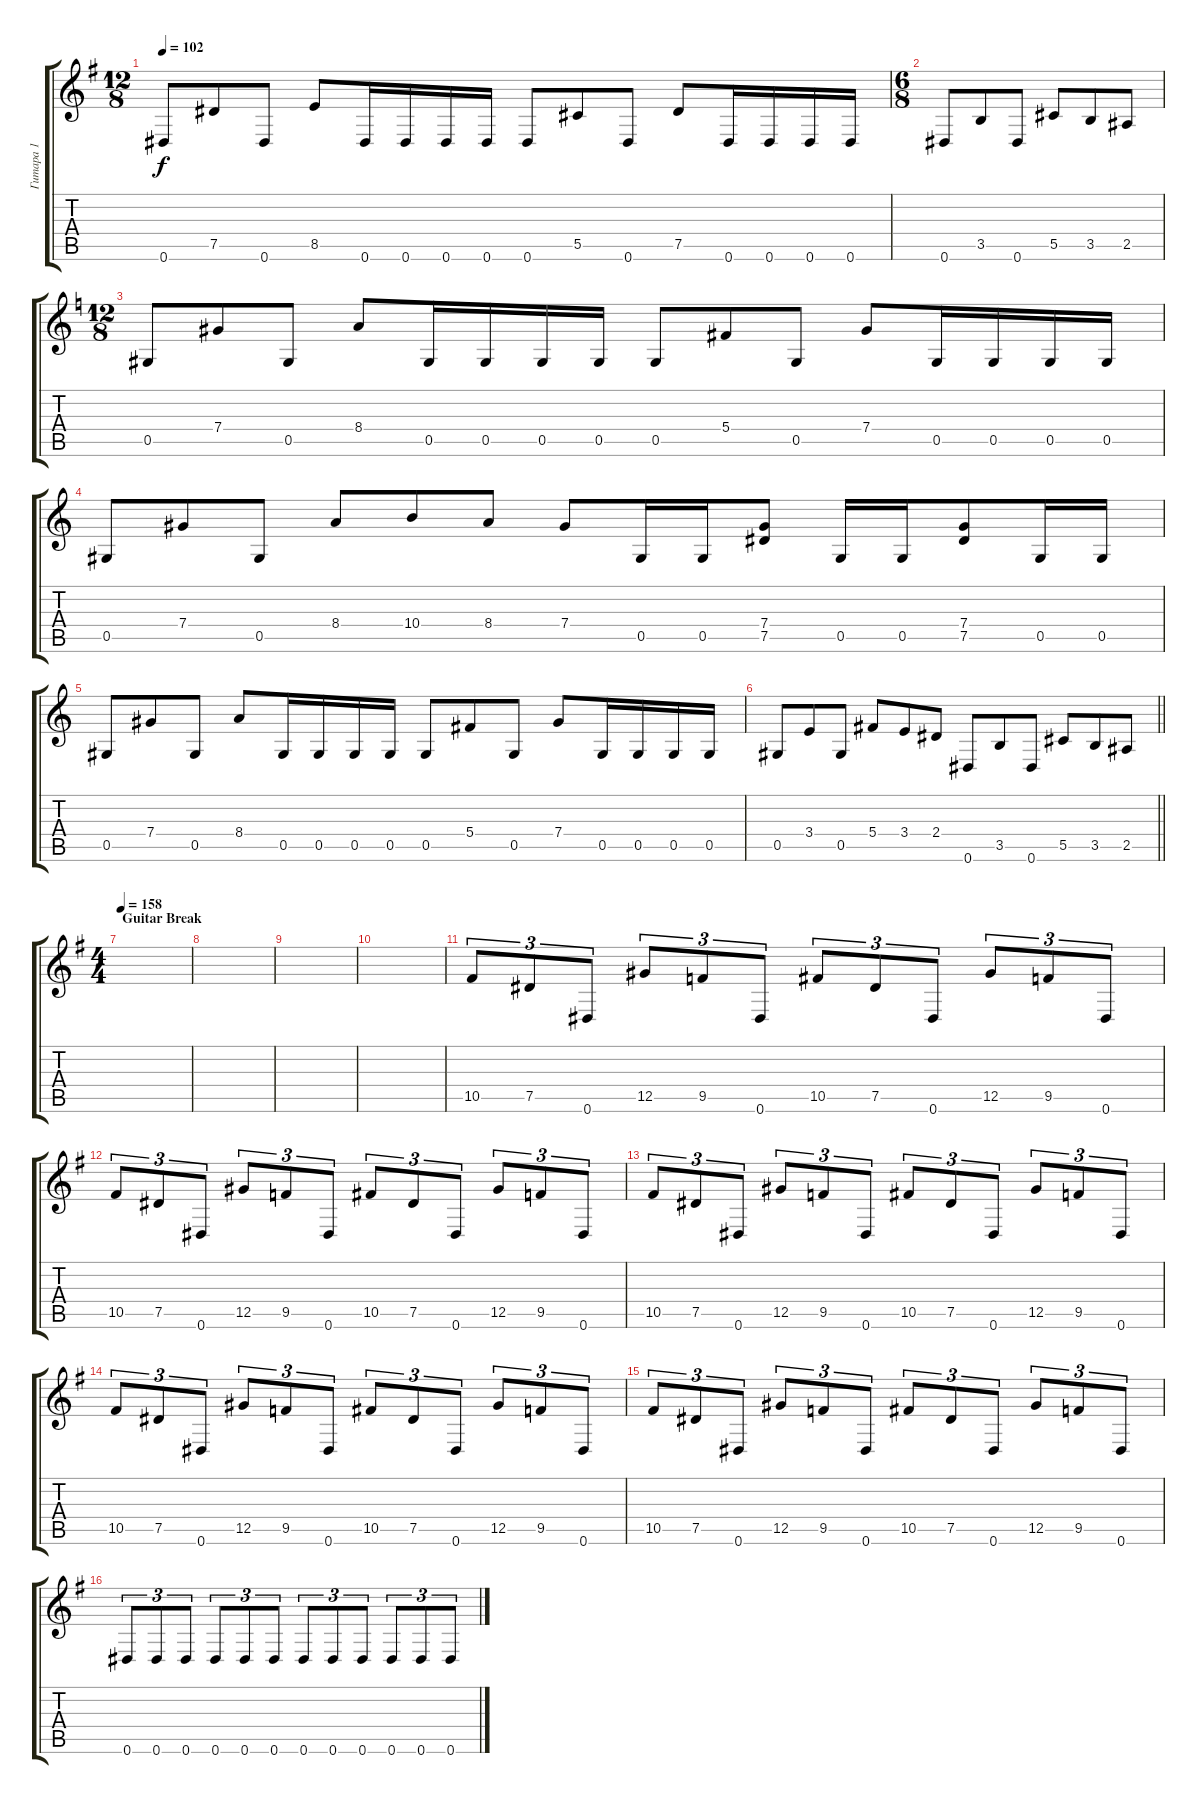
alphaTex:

\track ("Гитара 1" "Гитара 1") {instrument distortionguitar}
\staff {score tabs}
\tuning (Eb4 Bb3 Gb3 Db3 Ab2 Eb2) {hide}
\ts (12 8)
\tempo 102
\clef g2
\ks eminor
0.6.8{dy f} 7.5.8 0.6.8 8.5.8 0.6.16 0.6.16 0.6.16 0.6.16 0.6.8 5.5.8 0.6.8 7.5.8 0.6.16 0.6.16 0.6.16 0.6.16 |
\ts (6 8)
0.6.8 3.5.8 0.6.8 5.5.8 3.5.8 2.5.8 |
\ts (12 8)
\ks aminor
0.5.8 7.4.8 0.5.8 8.4.8 0.5.16 0.5.16 0.5.16 0.5.16 0.5.8 5.4.8 0.5.8 7.4.8 0.5.16 0.5.16 0.5.16 0.5.16 |
0.5.8 7.4.8 0.5.8 8.4.8 10.4.8 8.4.8 7.4.8 0.5.16 0.5.16 (7.4 7.5).8{volume 16} 0.5.16{volume 13} 0.5.16 (7.4 7.5).8{volume 16} 0.5.16{volume 13} 0.5.16 |
0.5.8 7.4.8 0.5.8 8.4.8 0.5.16 0.5.16 0.5.16 0.5.16 0.5.8 5.4.8 0.5.8 7.4.8 0.5.16 0.5.16 0.5.16 0.5.16 |
\barLineRight lightlight
0.5.8 3.4.8 0.5.8 5.4.8 3.4.8 2.4.8 0.6.8 3.5.8 0.6.8 5.5.8 3.5.8 2.5.8 |
\ts (4 4)
\section ("" "Guitar Break")
\tempo 158
\ks eminor
|
|
|
|
10.5.8{tu (3 2) volume 15} 7.5.8{tu (3 2)} 0.6.8{tu (3 2)} 12.5.8{tu (3 2)} 9.5.8{tu (3 2)} 0.6.8{tu (3 2)} 10.5.8{tu (3 2)} 7.5.8{tu (3 2)} 0.6.8{tu (3 2)} 12.5.8{tu (3 2)} 9.5.8{tu (3 2)} 0.6.8{tu (3 2)} |
10.5.8{tu (3 2)} 7.5.8{tu (3 2)} 0.6.8{tu (3 2)} 12.5.8{tu (3 2)} 9.5.8{tu (3 2)} 0.6.8{tu (3 2)} 10.5.8{tu (3 2)} 7.5.8{tu (3 2)} 0.6.8{tu (3 2)} 12.5.8{tu (3 2)} 9.5.8{tu (3 2)} 0.6.8{tu (3 2)} |
10.5.8{tu (3 2)} 7.5.8{tu (3 2)} 0.6.8{tu (3 2)} 12.5.8{tu (3 2)} 9.5.8{tu (3 2)} 0.6.8{tu (3 2)} 10.5.8{tu (3 2)} 7.5.8{tu (3 2)} 0.6.8{tu (3 2)} 12.5.8{tu (3 2)} 9.5.8{tu (3 2)} 0.6.8{tu (3 2)} |
10.5.8{tu (3 2)} 7.5.8{tu (3 2)} 0.6.8{tu (3 2)} 12.5.8{tu (3 2)} 9.5.8{tu (3 2)} 0.6.8{tu (3 2)} 10.5.8{tu (3 2)} 7.5.8{tu (3 2)} 0.6.8{tu (3 2)} 12.5.8{tu (3 2)} 9.5.8{tu (3 2)} 0.6.8{tu (3 2)} |
10.5.8{tu (3 2)} 7.5.8{tu (3 2)} 0.6.8{tu (3 2)} 12.5.8{tu (3 2)} 9.5.8{tu (3 2)} 0.6.8{tu (3 2)} 10.5.8{tu (3 2)} 7.5.8{tu (3 2)} 0.6.8{tu (3 2)} 12.5.8{tu (3 2)} 9.5.8{tu (3 2)} 0.6.8{tu (3 2)} |
0.6.8{tu (3 2) volume 13} 0.6.8{tu (3 2)} 0.6.8{tu (3 2)} 0.6.8{tu (3 2)} 0.6.8{tu (3 2)} 0.6.8{tu (3 2)} 0.6.8{tu (3 2)} 0.6.8{tu (3 2)} 0.6.8{tu (3 2)} 0.6.8{tu (3 2)} 0.6.8{tu (3 2)} 0.6.8{tu (3 2)}
